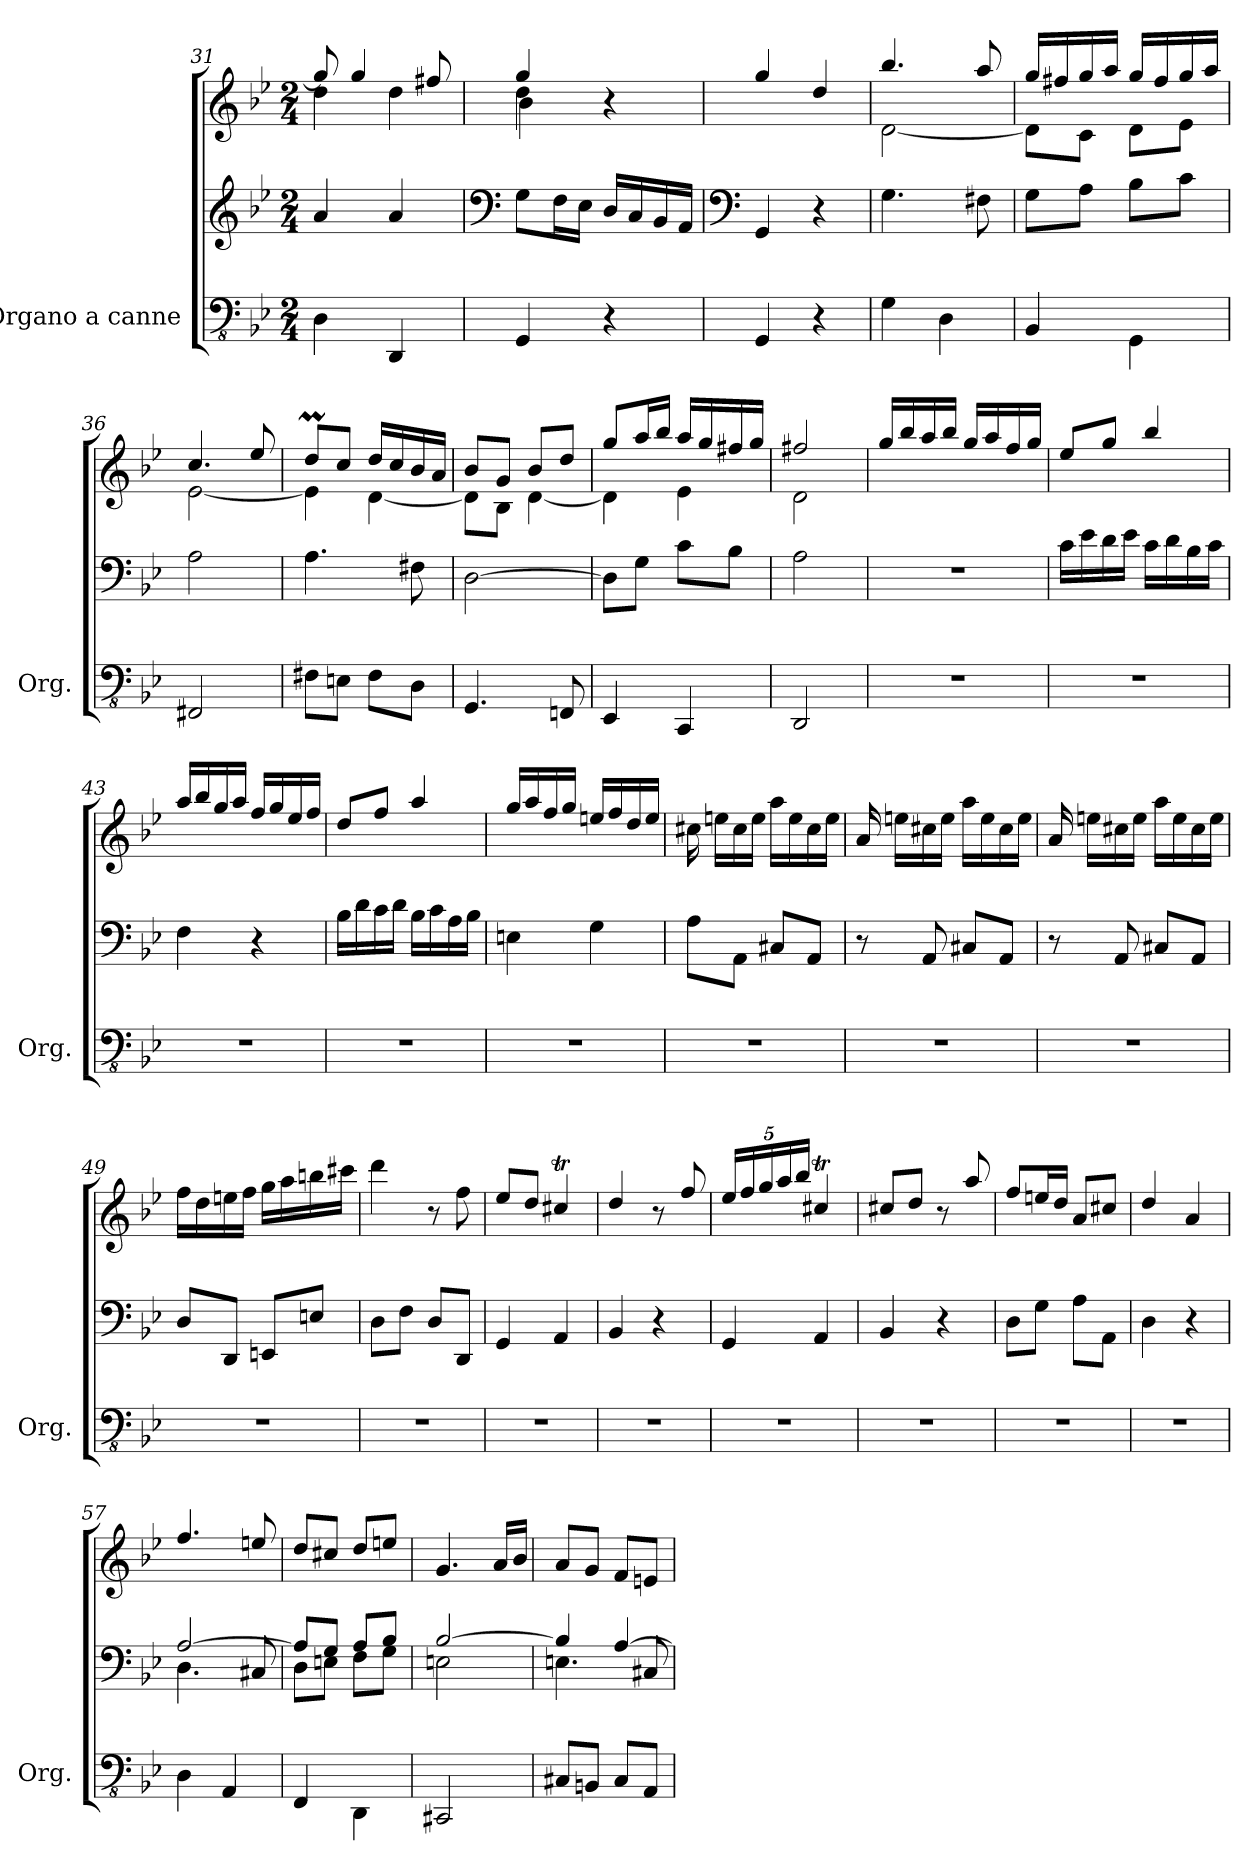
**kern	**kern	**kern
*part1	*part1	*part1
*staff3	*staff2	*staff1
*I"Organo a canne	*	*
*I'Org.	*	*
*clefFv4	*clefG2	*clefG2
*k[b-e-]	*k[b-e-]	*k[b-e-]
*M2/4	*M2/4	*M2/4
=31	=31	=31
*	*	*^
4DD\	4a/	8gg/]	4dd\
.	.	4gg/	.
4DDD/	4a/	.	4dd\
.	.	8ff#X/	.
*	*	*v	*v
=32	=32	=32
*	*clefF4	*
*	*	*^
*	*	*	*^
4GGG/	8G\L	4gg/	4dd\	4b-\
.	16F\L	.	.	.
.	16E-\JJ	.	.	.
4r	16D/LL	4r	4ryy	4ryy
.	16C/	.	.	.
.	16BB-/	.	.	.
.	16AA/JJ	.	.	.
*	*	*v	*v	*v
=33	=33	=33
*	*clefF4	*
4GGG/	4GG/	4gg/
4r	4r	4dd/
=34	=34	=34
*	*	*^
4GG\	4.G\	4.bb-/	[2d\
4DD\	.	.	.
.	8F#X\	8aa/	.
!!LO:LB:g=z	!!
=35	=35	=35	=35
4BBB-/	8G\L	16gg/LL	8d\L]
.	.	16ff#X/	.
.	8A\J	16gg/	8c\J
.	.	16aa/JJ	.
4GGG\	8B-\L	16gg/LL	8d\L
.	.	16ff#/	.
.	8c\J	16gg/	8e-\J
.	.	16aa/JJ	.
=36	=36	=36	=36
2FFF#X/	2A\	4.cc/	[2e-\
.	.	8ee-/	.
=37	=37	=37	=37
8FF#X\L	4.A\	8ddm/L	4e-\]
8EEn\J	.	8cc/J	.
8FF#\L	.	16dd/LL	[4d\
.	.	16cc/	.
8DD\J	8F#X\	16b-/	.
.	.	16a/JJ	.
=38	=38	=38	=38
4.GGG/	[2D\	8b-/L	8d\L]
.	.	8g/J	8B-\J
.	.	8b-/L	[4d\
8FFFn/	.	8dd/J	.
=39	=39	=39	=39
4EEE-/	8D\L]	8gg/L	4d\]
.	8G\J	16aa/L	.
.	.	16bb-/JJ	.
4CCC/	8c\L	16aa/LL	4e-\
.	.	16gg/	.
.	8B-\J	16ff#X/	.
.	.	16gg/JJ	.
=40	=40	=40	=40
2DDD/	2A\	2ff#X/	2d\
*	*	*v	*v
=41	=41	=41
2r	2r	16gg/LL
.	.	16bb-/
.	.	16aa/
.	.	16bb-/JJ
.	.	16gg/LL
.	.	16aa/
.	.	16ff/
.	.	16gg/JJ
!!LO:LB:g=z
=42	=42	=42
2r	16c\LL	8ee-/L
.	16e-\	.
.	16d\	8gg/J
.	16e-\JJ	.
.	16c\LL	4bb-/
.	16d\	.
.	16B-\	.
.	16c\JJ	.
=43	=43	=43
2r	4F\	16aa/LL
.	.	16bb-/
.	.	16gg/
.	.	16aa/JJ
.	4r	16ff/LL
.	.	16gg/
.	.	16ee-/
.	.	16ff/JJ
=44	=44	=44
2r	16B-\LL	8dd/L
.	16d\	.
.	16c\	8ff/J
.	16d\JJ	.
.	16B-\LL	4aa/
.	16c\	.
.	16A\	.
.	16B-\JJ	.
=45	=45	=45
2r	4En\	16gg/LL
.	.	16aa/
.	.	16ff/
.	.	16gg/JJ
.	4G\	16een/LL
.	.	16ff/
.	.	16dd/
.	.	16ee/JJ
=46	=46	=46
2r	8A\L	16cc#X\
.	.	16een\LL
.	8AA\J	16cc#\
.	.	16ee\JJ
.	8C#X/L	16aa\LL
.	.	16ee\
.	8AA/J	16cc#\
.	.	16ee\JJ
!!LO:LB:g=z
=47	=47	=47
2r	8r	16a/
.	.	16een\LL
.	8AA/	16cc#X\
.	.	16ee\JJ
.	8C#X/L	16aa\LL
.	.	16ee\
.	8AA/J	16cc#\
.	.	16ee\JJ
=48	=48	=48
2r	8r	16a/
.	.	16een\LL
.	8AA/	16cc#X\
.	.	16ee\JJ
.	8C#X/L	16aa\LL
.	.	16ee\
.	8AA/J	16cc#\
.	.	16ee\JJ
=49	=49	=49
2r	8D/L	16ff\LL
.	.	16dd\
.	8DD/J	16een\
.	.	16ff\JJ
.	8EEn/L	16gg\LL
.	.	16aa\
.	8En/J	16bbn\
.	.	16ccc#X\JJ
=50	=50	=50
2r	8D\L	4ddd\
.	8F\J	.
.	8D/L	8r
.	8DD/J	8ff\
=51	=51	=51
2r	4GG/	8ee-/L
.	.	8dd/J
.	4AA/	4cc#Xt/
=52	=52	=52
2r	4BB-/	4dd/
.	4r	8r
.	.	8ff/
!!LO:PB:g=z
=53	=53	=53
*	*	*Xbrackettup
2r	4GG/	20ee-/LL
.	.	20ff/
.	.	20gg/
.	.	20aa/
.	.	20bb-/JJ
.	4AA/	4cc#Xt/
=54	=54	=54
2r	4BB-/	8cc#X/L
.	.	8dd/J
.	4r	8r
.	.	8aa/
=55	=55	=55
2r	8D\L	8ff/L
.	8G\J	16een/L
.	.	16dd/JJ
.	8A\L	8a/L
.	8AA\J	8cc#X/J
=56	=56	=56
2r	4D\	4dd/
.	4r	4a/
=57	=57	=57
*	*^	*
4DD\	[2A/	4.D\	4.ff/
4AAA/	.	.	.
.	.	8C#X/	8een/
=58	=58	=58	=58
4FFF/	8A/L]	8D\L	8dd/L
.	8G/J	8En\J	8cc#X/J
4DDD\	8A/L	8F\L	8dd/L
.	8B-/J	8G\J	8een/J
=59	=59	=59	=59
2CCC#X/	[2B-/	2En\	4.g/
.	.	.	16a/LL
.	.	.	16b-/JJ
=60	=60	=60	=60
8CC#X/L	4B-/]	4.En\	8a/L
8BBBn/J	.	.	8g/J
8CC#/L	[4A/	.	8f/L
8AAA/J	.	8C#X/	8en/J
*	*v	*v	*
=	=	=
*-	*-	*-
